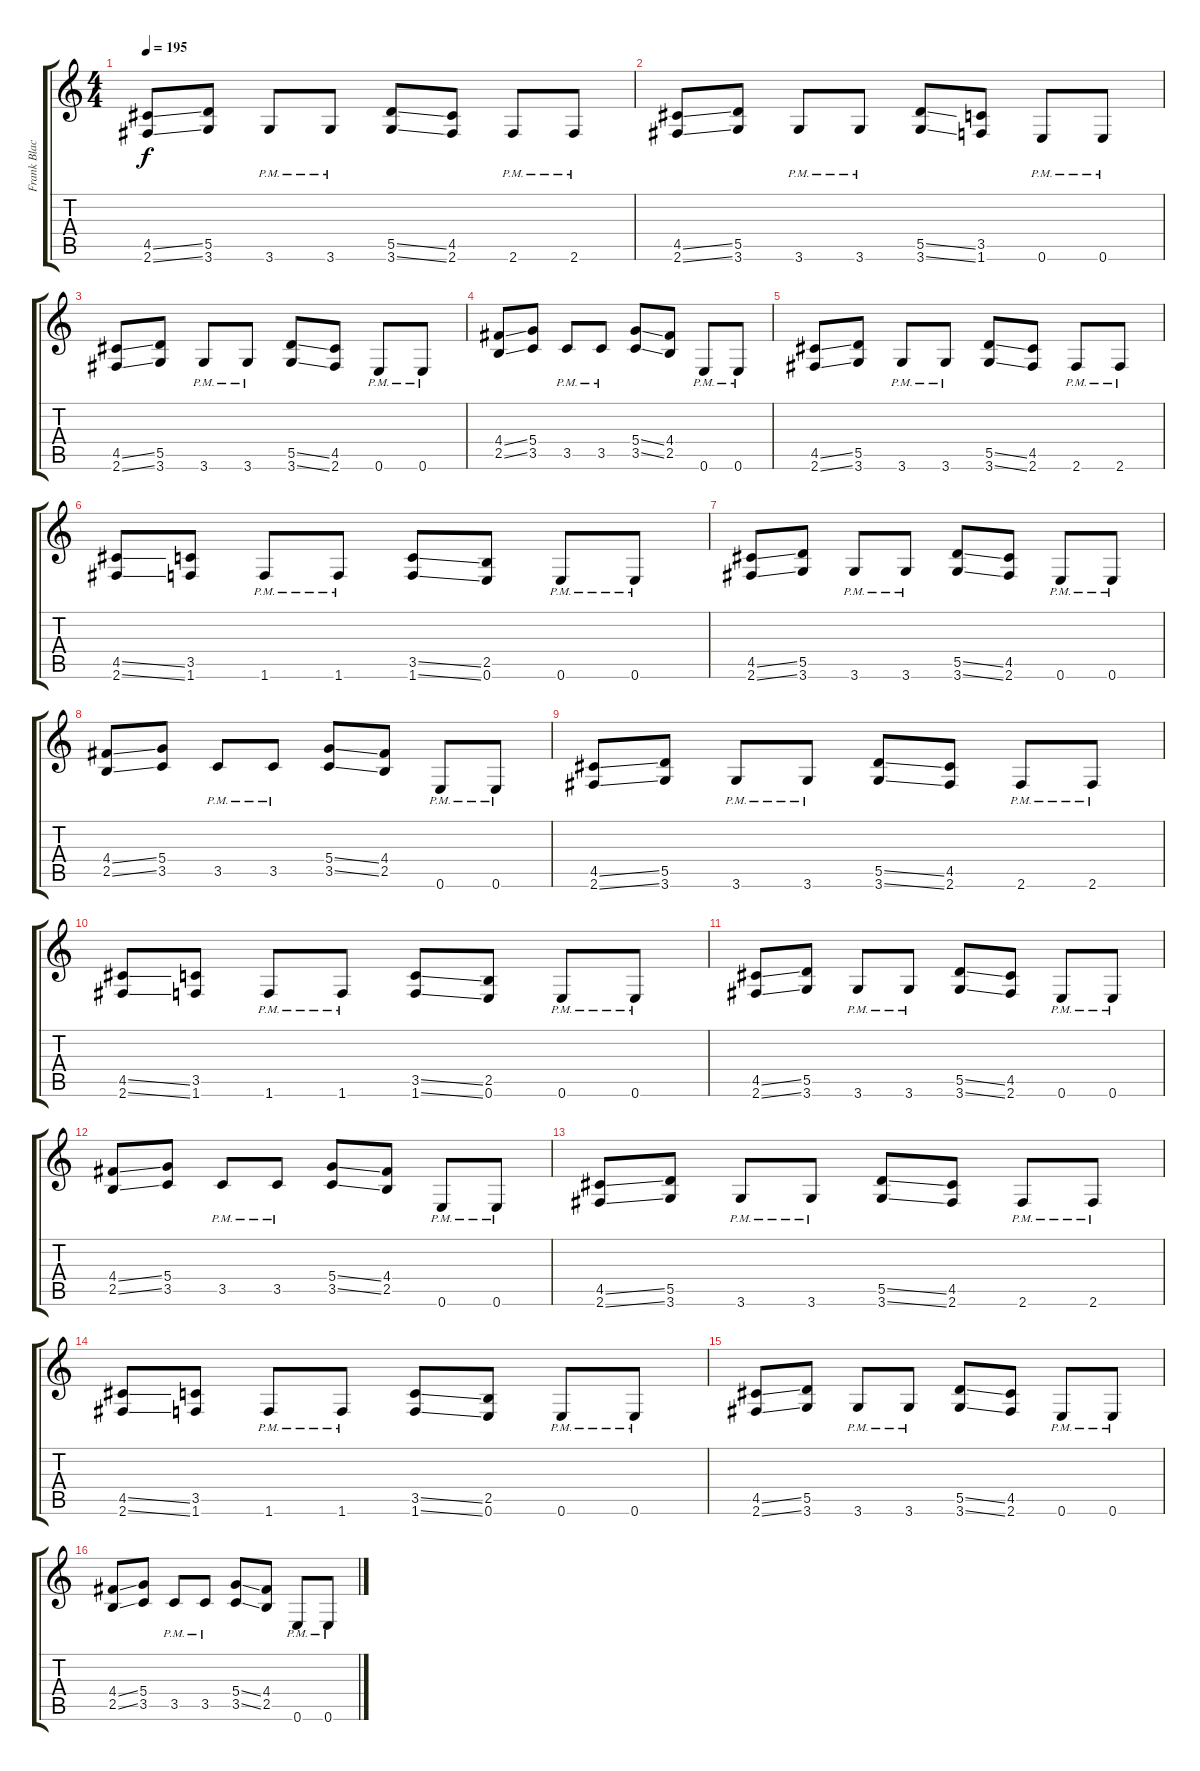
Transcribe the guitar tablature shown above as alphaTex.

\track ("Frank Blackfire" "Frank Blac") {instrument distortionguitar}
\staff {score tabs}
\tuning (E4 B3 G3 D3 A2 E2) {hide}
\ts (4 4)
\tempo 195
\clef g2
\ks c
(4.5{ss} 2.6{ss}).8{dy f} (5.5 3.6).8 3.6{pm}.8 3.6{pm}.8 (5.5{ss} 3.6{ss}).8 (4.5 2.6).8 2.6{pm}.8 2.6{pm}.8 |
(4.5{ss} 2.6{ss}).8 (5.5 3.6).8 3.6{pm}.8 3.6{pm}.8 (5.5{ss} 3.6{ss}).8 (3.5 1.6).8 0.6{pm}.8 0.6{pm}.8 |
(4.5{ss} 2.6{ss}).8 (5.5 3.6).8 3.6{pm}.8 3.6{pm}.8 (5.5{ss} 3.6{ss}).8 (4.5 2.6).8 0.6{pm}.8 0.6{pm}.8 |
(4.4{ss} 2.5{ss}).8 (5.4 3.5).8 3.5{pm}.8 3.5{pm}.8 (5.4{ss} 3.5{ss}).8 (4.4 2.5).8 0.6{pm}.8 0.6{pm}.8 |
(4.5{ss} 2.6{ss}).8 (5.5 3.6).8 3.6{pm}.8 3.6{pm}.8 (5.5{ss} 3.6{ss}).8 (4.5 2.6).8 2.6{pm}.8 2.6{pm}.8 |
(4.5{ss} 2.6{ss}).8 (3.5 1.6).8 1.6{pm}.8 1.6{pm}.8 (3.5{ss} 1.6{ss}).8 (2.5 0.6).8 0.6{pm}.8 0.6{pm}.8 |
(4.5{ss} 2.6{ss}).8 (5.5 3.6).8 3.6{pm}.8 3.6{pm}.8 (5.5{ss} 3.6{ss}).8 (4.5 2.6).8 0.6{pm}.8 0.6{pm}.8 |
(4.4{ss} 2.5{ss}).8 (5.4 3.5).8 3.5{pm}.8 3.5{pm}.8 (5.4{ss} 3.5{ss}).8 (4.4 2.5).8 0.6{pm}.8 0.6{pm}.8 |
(4.5{ss} 2.6{ss}).8 (5.5 3.6).8 3.6{pm}.8 3.6{pm}.8 (5.5{ss} 3.6{ss}).8 (4.5 2.6).8 2.6{pm}.8 2.6{pm}.8 |
(4.5{ss} 2.6{ss}).8 (3.5 1.6).8 1.6{pm}.8 1.6{pm}.8 (3.5{ss} 1.6{ss}).8 (2.5 0.6).8 0.6{pm}.8 0.6{pm}.8 |
(4.5{ss} 2.6{ss}).8 (5.5 3.6).8 3.6{pm}.8 3.6{pm}.8 (5.5{ss} 3.6{ss}).8 (4.5 2.6).8 0.6{pm}.8 0.6{pm}.8 |
(4.4{ss} 2.5{ss}).8 (5.4 3.5).8 3.5{pm}.8 3.5{pm}.8 (5.4{ss} 3.5{ss}).8 (4.4 2.5).8 0.6{pm}.8 0.6{pm}.8 |
(4.5{ss} 2.6{ss}).8 (5.5 3.6).8 3.6{pm}.8 3.6{pm}.8 (5.5{ss} 3.6{ss}).8 (4.5 2.6).8 2.6{pm}.8 2.6{pm}.8 |
(4.5{ss} 2.6{ss}).8 (3.5 1.6).8 1.6{pm}.8 1.6{pm}.8 (3.5{ss} 1.6{ss}).8 (2.5 0.6).8 0.6{pm}.8 0.6{pm}.8 |
(4.5{ss} 2.6{ss}).8 (5.5 3.6).8 3.6{pm}.8 3.6{pm}.8 (5.5{ss} 3.6{ss}).8 (4.5 2.6).8 0.6{pm}.8 0.6{pm}.8 |
(4.4{ss} 2.5{ss}).8 (5.4 3.5).8 3.5{pm}.8 3.5{pm}.8 (5.4{ss} 3.5{ss}).8 (4.4 2.5).8 0.6{pm}.8 0.6{pm}.8
